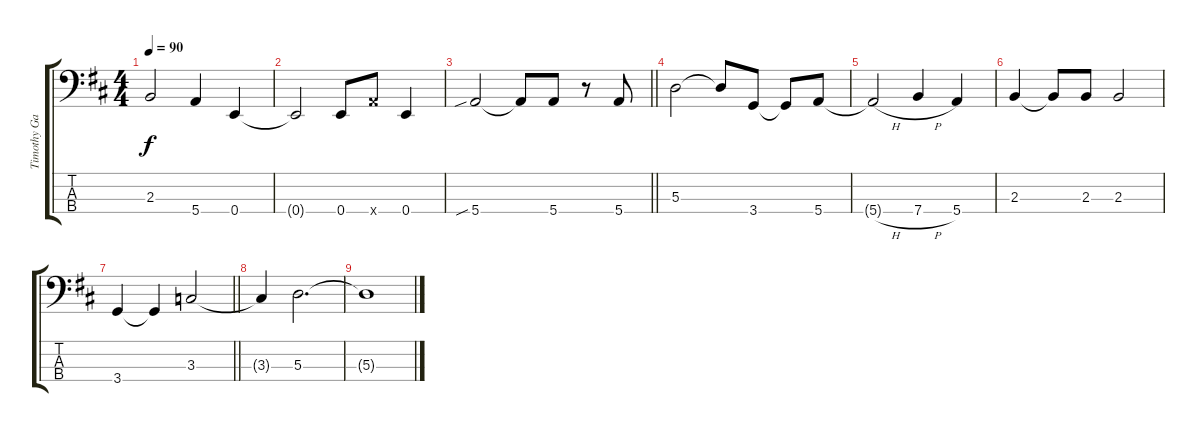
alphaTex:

\track ("Timothy Gaines [Bass Guitar]" "Timothy Ga") {instrument electricbassfinger}
\staff {score tabs}
\tuning (G2 D2 A1 E1) {hide}
\ts (4 4)
\tempo 90
\clef f4
\ks d
2.3.2{dy f} 5.4.4 0.4.4 |
0.4{t}.2 0.4.8 5.4{x}.8 0.4.4 |
\barLineRight lightlight
5.4{sib}.2 5.4{t}.8 5.4.8 r.8 5.4.8 |
5.3.2 5.3{t}.8 3.4.8 3.4{t}.8 5.4.8 |
5.4{h t}.2 7.4{h}.4 5.4.4 |
2.3.4 2.3{t}.8 2.3.8 2.3.2 |
\barLineRight lightlight
3.4.4 3.4{t}.4 3.3.2 |
3.3{t}.4 5.3.2{d} |
5.3{t}.1
